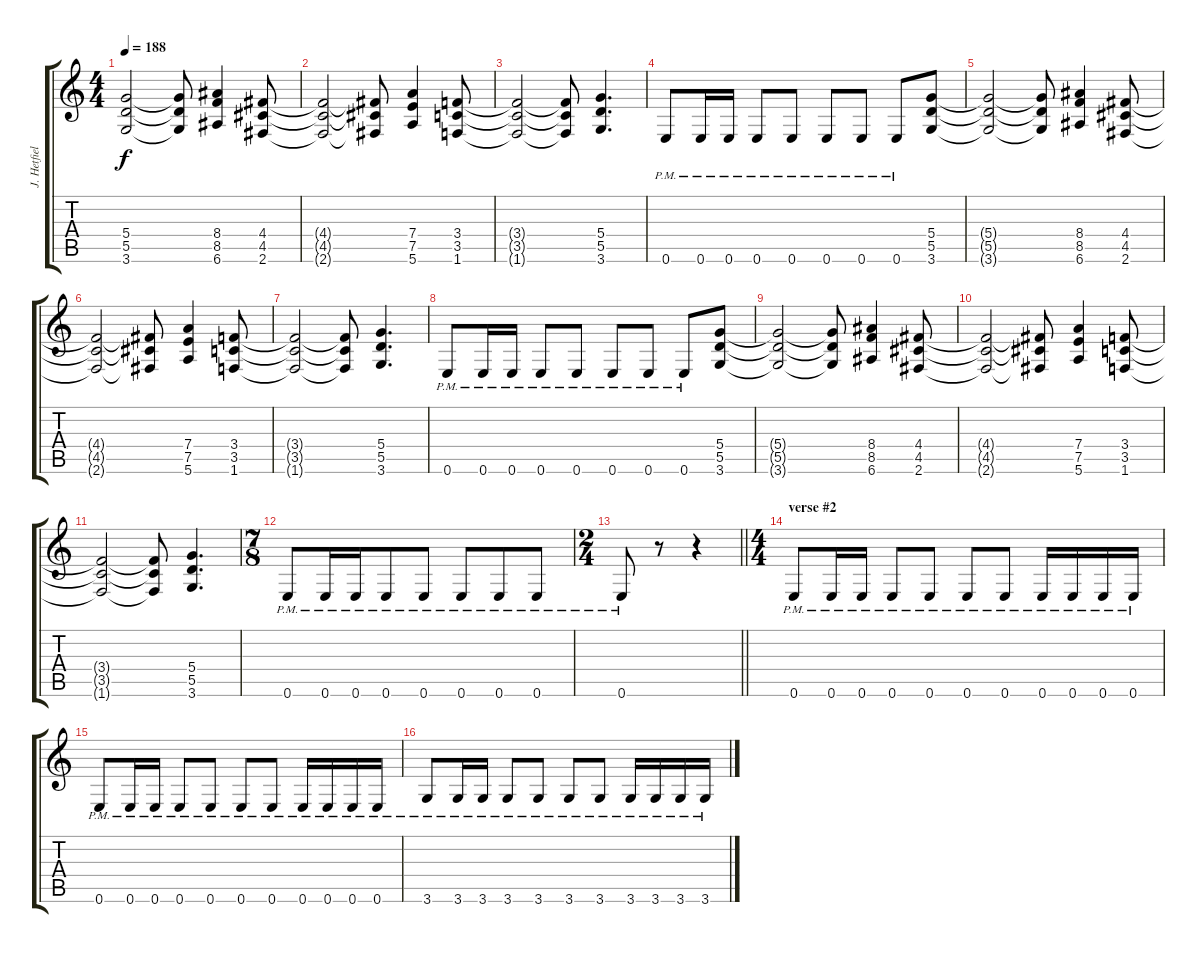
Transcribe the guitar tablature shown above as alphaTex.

\track ("J. Hetfield - Rhythm guitar" "J. Hetfiel") {instrument distortionguitar}
\staff {score tabs}
\tuning (E4 B3 G3 D3 A2 E2) {hide}
\ts (4 4)
\tempo 188
\clef g2
\ks c
(5.4{t} 5.5{t} 3.6{t}).2{dy f} (5.4{t} 5.5{t} 3.6{t}).8 (8.4 8.5 6.6).4 (4.4 4.5 2.6).8 |
(4.4{t} 4.5{t} 2.6{t}).2 (4.4{t} 4.5{t} 2.6{t}).8 (7.4 7.5 5.6).4 (3.4 3.5 1.6).8 |
(3.4{t} 3.5{t} 1.6{t}).2 (3.4{t} 3.5{t} 1.6{t}).8 (5.4 5.5 3.6).4{d} |
0.6{pm}.8 0.6{pm}.16 0.6{pm}.16 0.6{pm}.8 0.6{pm}.8 0.6{pm}.8 0.6{pm}.8 0.6{pm}.8 (5.4 5.5 3.6).8 |
(5.4{t} 5.5{t} 3.6{t}).2 (5.4{t} 5.5{t} 3.6{t}).8 (8.4 8.5 6.6).4 (4.4 4.5 2.6).8 |
(4.4{t} 4.5{t} 2.6{t}).2 (4.4{t} 4.5{t} 2.6{t}).8 (7.4 7.5 5.6).4 (3.4 3.5 1.6).8 |
(3.4{t} 3.5{t} 1.6{t}).2 (3.4{t} 3.5{t} 1.6{t}).8 (5.4 5.5 3.6).4{d} |
0.6{pm}.8 0.6{pm}.16 0.6{pm}.16 0.6{pm}.8 0.6{pm}.8 0.6{pm}.8 0.6{pm}.8 0.6{pm}.8 (5.4 5.5 3.6).8 |
(5.4{t} 5.5{t} 3.6{t}).2 (5.4{t} 5.5{t} 3.6{t}).8 (8.4 8.5 6.6).4 (4.4 4.5 2.6).8 |
(4.4{t} 4.5{t} 2.6{t}).2 (4.4{t} 4.5{t} 2.6{t}).8 (7.4 7.5 5.6).4 (3.4 3.5 1.6).8 |
(3.4{t} 3.5{t} 1.6{t}).2 (3.4{t} 3.5{t} 1.6{t}).8 (5.4 5.5 3.6).4{d} |
\ts (7 8)
0.6{pm}.8 0.6{pm}.16 0.6{pm}.16 0.6{pm}.8 0.6{pm}.8 0.6{pm}.8 0.6{pm}.8 0.6{pm}.8 |
\ts (2 4)
\barLineRight lightlight
0.6{pm}.8 r.8 r.4 |
\ts (4 4)
\section ("" "verse #2")
0.6{pm}.8 0.6{pm}.16 0.6{pm}.16 0.6{pm}.8 0.6{pm}.8 0.6{pm}.8 0.6{pm}.8 0.6{pm}.16 0.6{pm}.16 0.6{pm}.16 0.6{pm}.16 |
0.6{pm}.8 0.6{pm}.16 0.6{pm}.16 0.6{pm}.8 0.6{pm}.8 0.6{pm}.8 0.6{pm}.8 0.6{pm}.16 0.6{pm}.16 0.6{pm}.16 0.6{pm}.16 |
3.6{pm}.8 3.6{pm}.16 3.6{pm}.16 3.6{pm}.8 3.6{pm}.8 3.6{pm}.8 3.6{pm}.8 3.6{pm}.16 3.6{pm}.16 3.6{pm}.16 3.6{pm}.16
